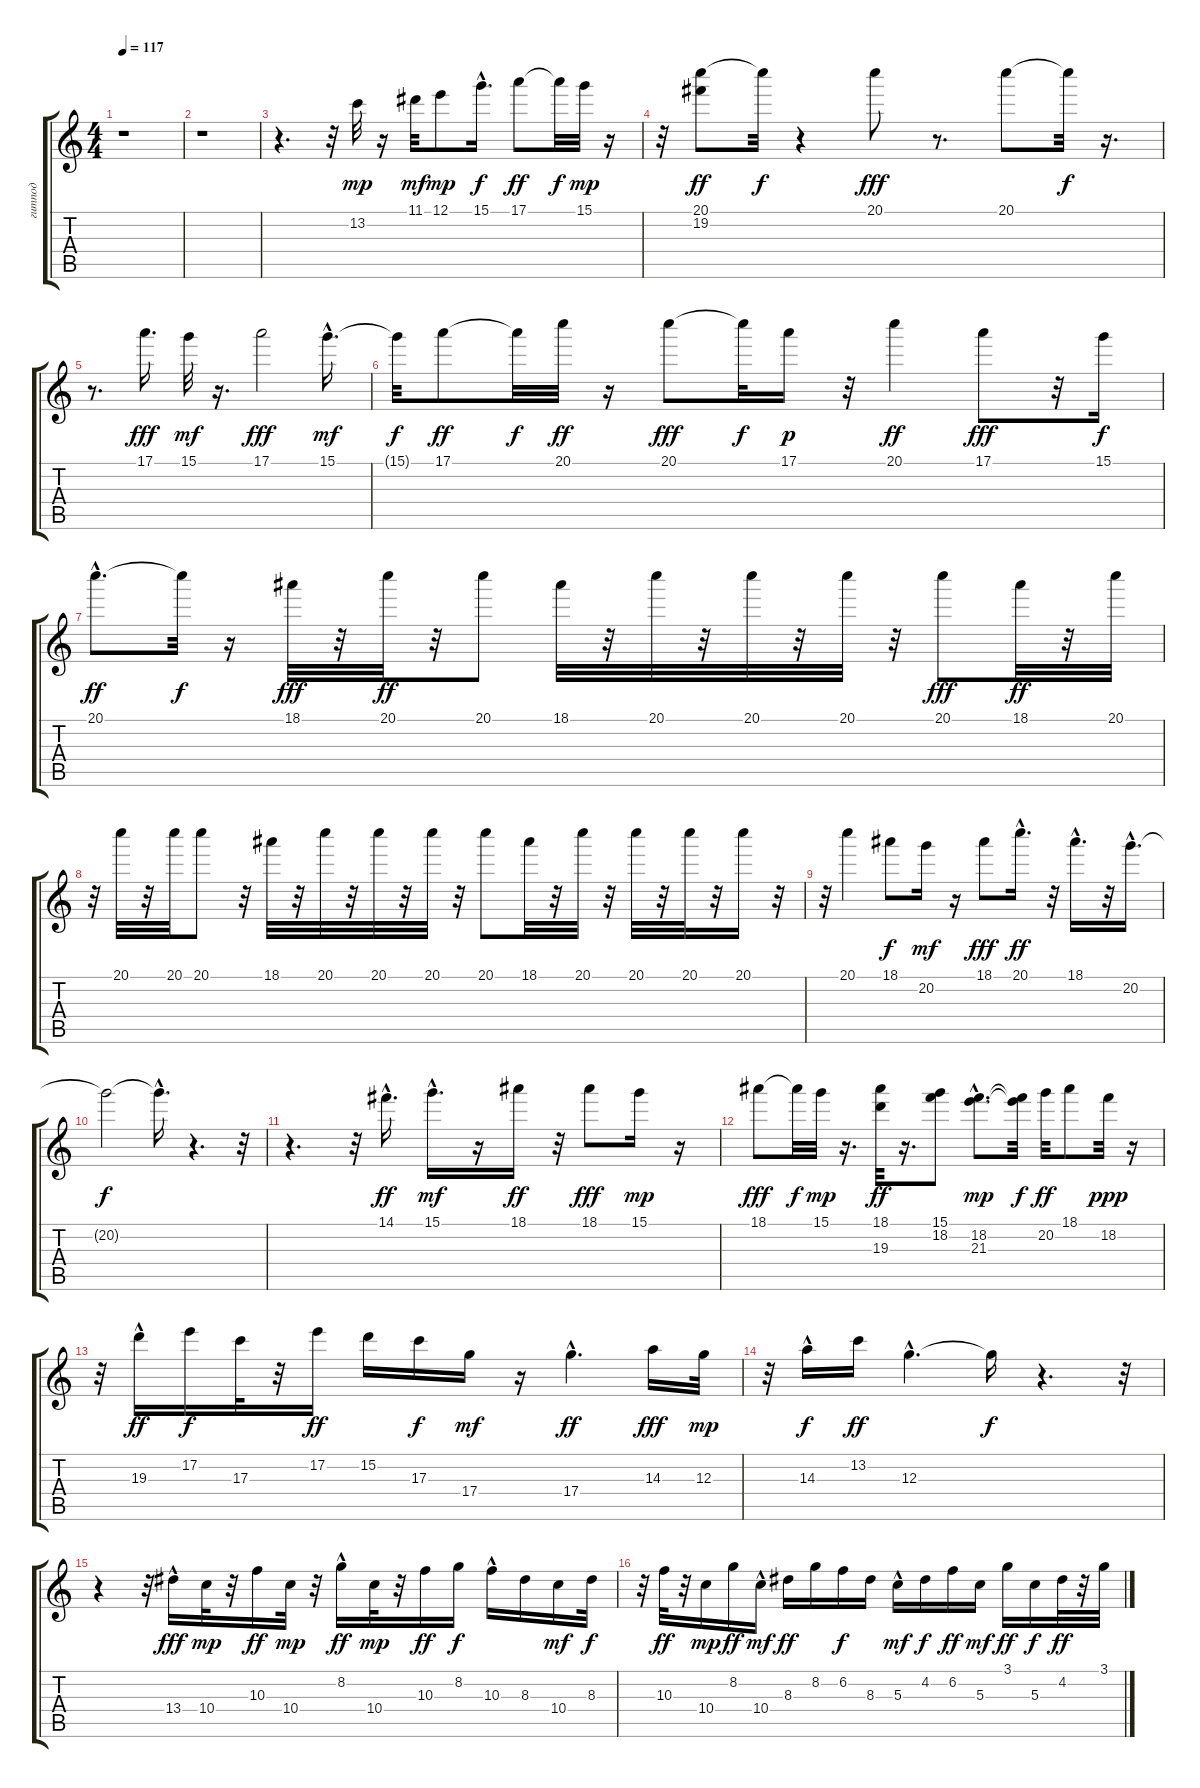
\track ("гитпод" "гитпод") {instrument overdrivenguitar}
\staff {score tabs}
\tuning (E4 B3 G3 D3 A2 E2) {hide}
\ts (4 4)
\tempo 117
\clef g2
\ks c
r.1{dy mp instrument overdrivenguitar} |
r.1 |
r.4{d} r.32 13.2.32 r.16 11.1.32{dy mf} 12.1.8{dy mp} 15.1{hac}.16{d dy f} 17.1.8{dy ff} 17.1{t}.32{dy f} 15.1.32{dy mp} r.16 |
r.32 (20.1 19.2).8{dy ff} 20.1{t}.32{dy f} r.4 20.1.8{dy fff} r.8{d} 20.1.8 20.1{t}.32{dy f} r.16{d} |
r.8{d} 17.1.16{d dy fff} 15.1.32{dy mf} r.16{d} 17.1.2{dy fff} 15.1{hac}.16{d dy mf} |
15.1{t}.32{dy f} 17.1.8{dy ff} 17.1{t}.32{dy f} 20.1.32{dy ff} r.16 20.1.8{dy fff} 20.1{t}.32{dy f} 17.1.16{dy p} r.32 20.1.4{dy ff} 17.1.8{dy fff} r.32 15.1.16{dy f} |
20.1{hac}.8{d dy ff} 20.1{t}.32{dy f} r.16 18.1.32{dy fff} r.32 20.1.32{dy ff} r.32 20.1.8 18.1.32 r.32 20.1.32 r.32 20.1.32 r.32 20.1.32 r.32 20.1.8{dy fff} 18.1.32{dy ff} r.32 20.1.32 |
r.32 20.1.32 r.32 20.1.32 20.1.8 r.32 18.1.32 r.32 20.1.32 r.32 20.1.32 r.32 20.1.32 r.32 20.1.8 18.1.32 r.32 20.1.32 r.32 20.1.32 r.32 20.1.32 r.32 20.1.16 r.32 |
r.32 20.1.4 18.1.8{dy f} 20.2.16{dy mf} r.16 18.1.8{dy fff} 20.1{hac}.16{d dy ff} r.32 18.1{hac}.16{d} r.32 20.2{hac}.16{d} |
20.2{t}.2{dy f} 20.2{hac t}.16{d} r.4{d} r.32 |
r.4{d} r.32 14.1{hac}.16{d dy ff} 15.1{hac}.16{d dy mf} r.16 18.1.16{dy ff} r.32 18.1.8{dy fff} 15.1.16{dy mp} r.16 |
18.1.8{dy fff} 18.1{t}.32{dy f} 15.1.32{dy mp} r.16{d} (18.1 19.3).32{dy ff} r.16{d} (15.1 18.2).8 (18.2{hac} 21.3{hac}).8{d dy mp} (18.2{t} 21.3{t}).32{dy f} 20.2.32{dy ff} 18.1.8 18.2.32{dy ppp} r.16 |
r.32 19.3{hac}.16{dy ff} 17.2.16{dy f} 17.3.32 r.32 17.2.16{dy ff} 15.2.16 17.3.16{dy f} 17.4.16{dy mf} r.16 17.4{hac}.4{d dy ff} 14.3.16{dy fff} 12.3.32{dy mp} |
r.32 14.3{hac}.16{dy f} 13.2.16{dy ff} 12.3{hac}.4{d} 12.3{t}.16{dy f} r.4{d} r.32 |
r.4 r.32 13.4{hac}.16{dy fff} 10.4.32{dy mp} r.32 10.3.16{dy ff} 10.4.32{dy mp} r.32 8.2{hac}.16{dy ff} 10.4.32{dy mp} r.32 10.3.16{dy ff} 8.2.16{dy f} 10.3{hac}.16 8.3.16 10.4.16{dy mf} 8.3.32{dy f} |
r.32 10.3.32{dy ff} r.32 10.4.16{dy mp} 8.2.16{dy ff} 10.4{hac}.16{dy mf} 8.3.16{dy ff} 8.2.16 6.2.16{dy f} 8.3.16 5.3{hac}.16{dy mf} 4.2.16{dy f} 6.2.16{dy ff} 5.3.16{dy mf} 3.1.16{dy ff} 5.3.16{dy f} 4.2.32{dy ff} r.32 3.1.32
